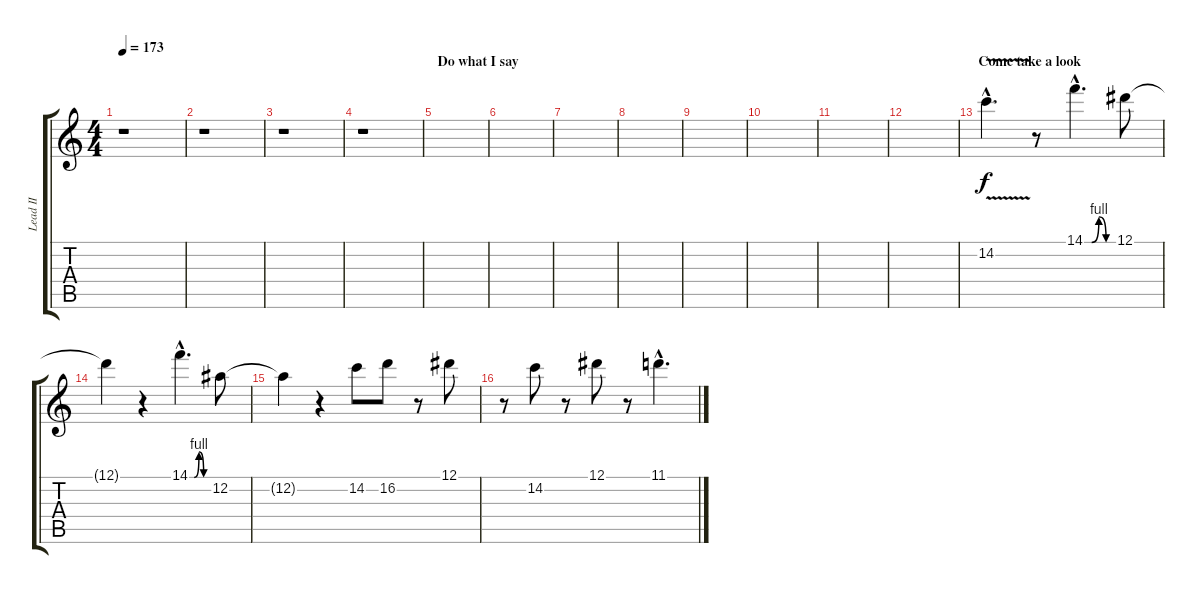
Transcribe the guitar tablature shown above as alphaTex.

\track ("Lead II" "Lead II") {instrument overdrivenguitar}
\staff {score tabs}
\tuning (Eb4 Bb3 Gb3 Db3 Ab2 Eb2) {hide}
\ts (4 4)
\tempo 173
\clef g2
\ks c
r.1{dy f} |
r.1 |
r.1 |
r.1 |
\section ("" "Do what I say")
|
|
|
|
|
|
|
|
\section ("" "Come take a look")
14.2{v hac}.4{d instrument overdrivenguitar} r.8 14.1{be (custom 0 0 15 0 30 4 45 0 60 0) hac}.4{d} 12.1.8 |
12.1{t}.4 r.4 14.1{be (custom 0 0 15 0 30 4 45 0 60 0) hac}.4{d} 12.2.8 |
12.2{t}.4 r.4 14.2.8 16.2.8 r.8 12.1.8 |
r.8 14.2.8 r.8 12.1.8 r.8 11.1{hac}.4{d}
